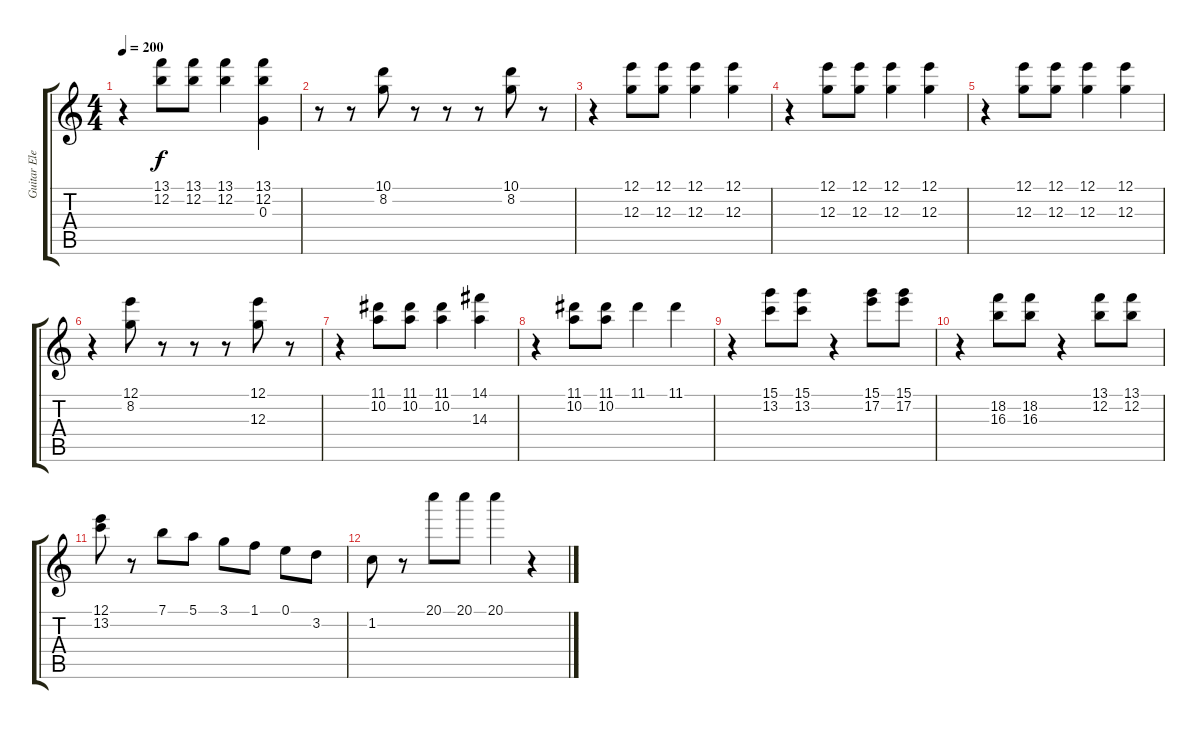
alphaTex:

\track ("Guitar Electric" "Guitar Ele") {instrument overdrivenguitar}
\staff {score tabs}
\tuning (E4 B3 G3 D3 A2 E2) {hide}
\ts (4 4)
\tempo 200
\clef g2
\ks c
r.4{dy f} (13.1 12.2).8 (13.1 12.2).8 (13.1 12.2).4 (13.1 12.2 0.3).4 |
r.8 r.8 (10.1 8.2).8 r.8 r.8 r.8 (10.1 8.2).8 r.8 |
r.4 (12.1 12.3).8 (12.1 12.3).8 (12.1 12.3).4 (12.1 12.3).4 |
r.4 (12.1 12.3).8 (12.1 12.3).8 (12.1 12.3).4 (12.1 12.3).4 |
r.4 (12.1 12.3).8 (12.1 12.3).8 (12.1 12.3).4 (12.1 12.3).4 |
r.4 (12.1 8.2).8 r.8 r.8 r.8 (12.1 12.3).8 r.8 |
r.4 (11.1 10.2).8 (11.1 10.2).8 (11.1 10.2).4 (14.1 14.3).4 |
r.4 (11.1 10.2).8 (11.1 10.2).8 11.1.4 11.1.4 |
r.4 (15.1 13.2).8 (15.1 13.2).8 r.4 (15.1 17.2).8 (15.1 17.2).8 |
r.4 (18.2 16.3).8 (18.2 16.3).8 r.4 (13.1 12.2).8 (13.1 12.2).8 |
(12.1 13.2).8 r.8 7.1.8 5.1.8 3.1.8 1.1.8 0.1.8 3.2.8 |
1.2.8 r.8 20.1.8 20.1.8 20.1.4 r.4
